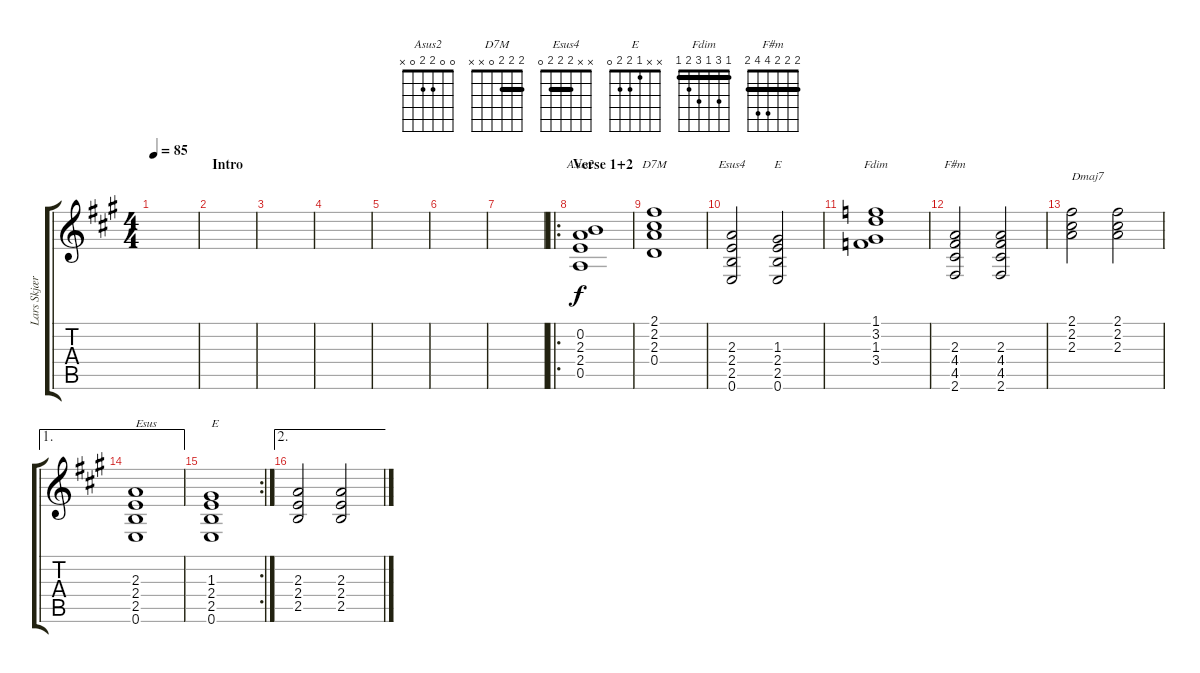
\track ("Lars Skjærbæk (Rytme Guitar)" "Lars Skjær") {instrument electricguitarjazz}
\staff {score tabs}
\tuning (E4 B3 G3 D3 A2 E2) {hide}
\chord ("Asus2" 0 0 2 2 0 x)
\chord ("D7M" 2 2 2 0 x x) {barre 2}
\chord ("Esus4" x x 2 2 2 0) {barre 2}
\chord ("E" x x 1 2 2 0)
\chord ("Fdim" 1 3 1 3 2 1) {barre 1}
\chord ("F#m" 2 2 2 4 4 2) {barre 2}
\ts (4 4)
\tempo 85
\clef g2
\ks a
|
\section ("" "Intro")
|
|
|
|
|
|
\ro
\section ("" "Verse 1+2")
(0.2 2.3 2.4 0.5).1{ch "Asus2"} |
(2.1 2.2 2.3 0.4).1{ch "D7M"} |
(2.3 2.4 2.5 0.6).2{ch "Esus4"} (1.3 2.4 2.5 0.6).2{ch "E"} |
(1.1 3.2 1.3 3.4).1{ch "Fdim"} |
(2.3 4.4 4.5 2.6).2{ch "F#m"} (2.3 4.4 4.5 2.6).2 |
(2.1 2.2 2.3).2{txt "Dmaj7"} (2.1 2.2 2.3).2 |
\ae 1
(2.3 2.4 2.5 0.6).1{txt "Esus"} |
\rc 2
(1.3 2.4 2.5 0.6).1{txt "E"} |
\ae 2
(2.3 2.4 2.5).2 (2.3 2.4 2.5).2
